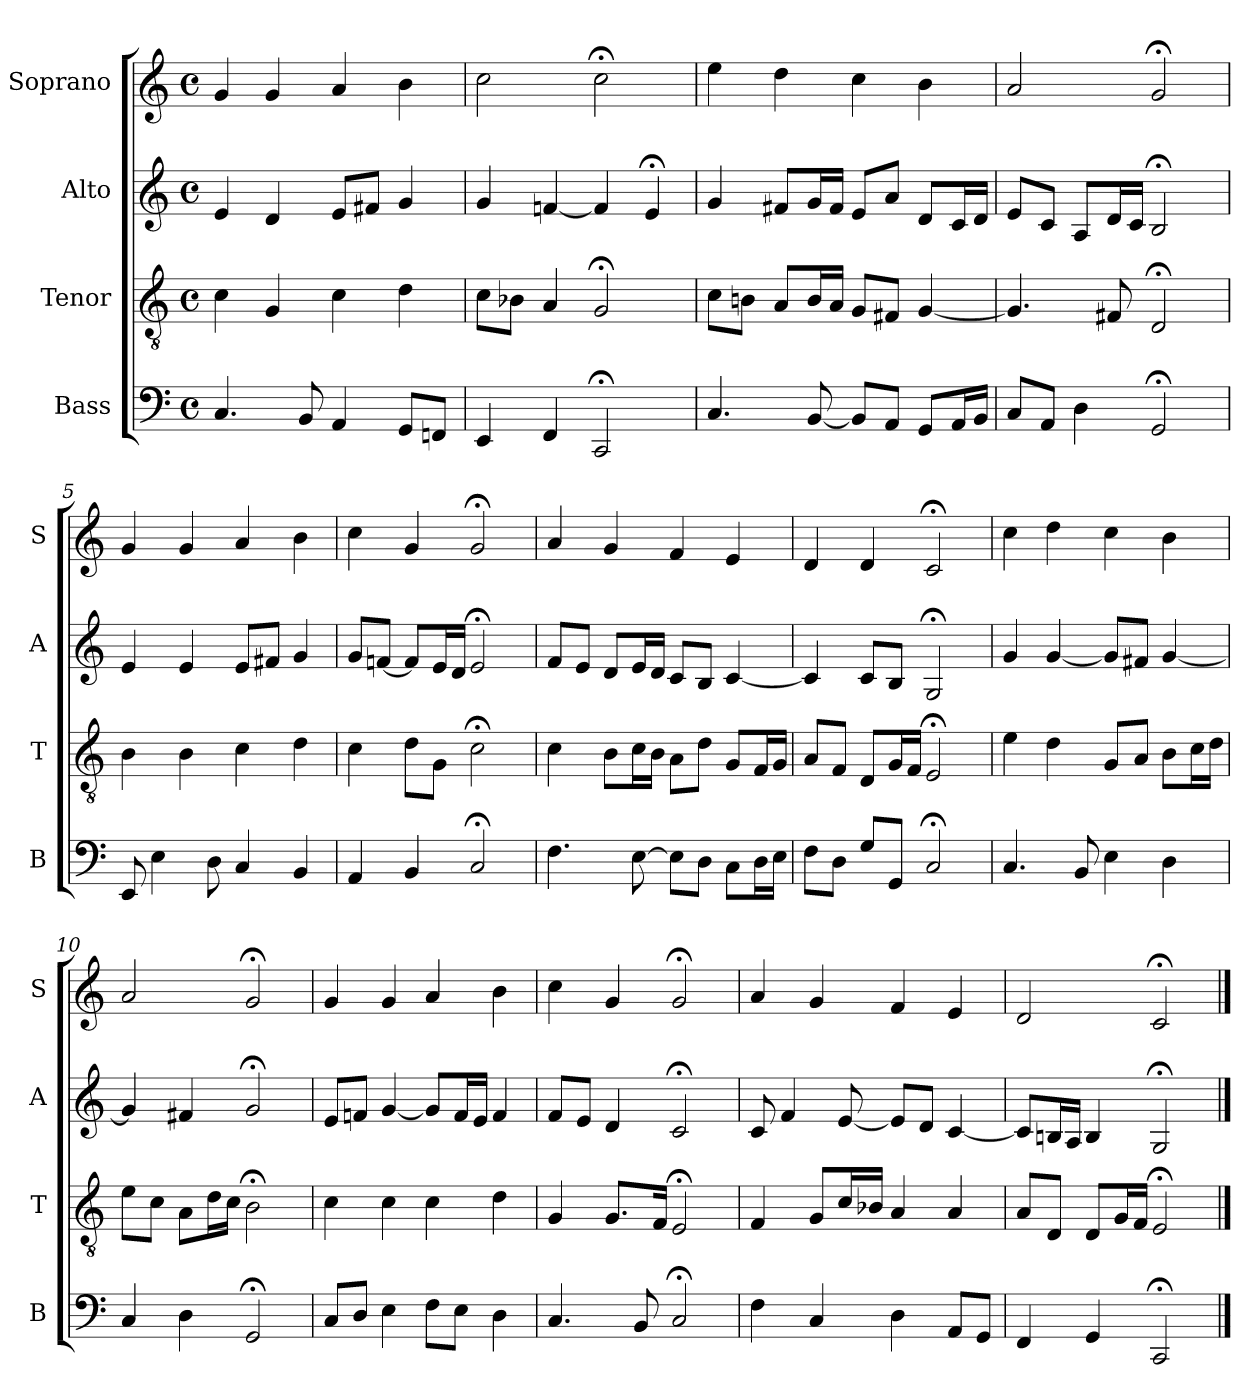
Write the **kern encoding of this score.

**kern	**kern	**kern	**kern
*part4	*part3	*part2	*part1
*staff4	*staff3	*staff2	*staff1
*I"Bass	*I"Tenor	*I"Alto	*I"Soprano
*I'B	*I'T	*I'A	*I'S
*clefF4	*clefGv2	*clefG2	*clefG2
*k[]	*k[]	*k[]	*k[]
*C:	*C:	*C:	*C:
*M4/4	*M4/4	*M4/4	*M4/4
*met(c)	*met(c)	*met(c)	*met(c)
*MM100	*MM100	*MM100	*MM100
=1	=1	=1	=1
4.C	4c	4e	4g
.	4G	4d	4g
8BB	.	.	.
4AA	4c	8eL	4a
.	.	8f#XJ	.
8GGL	4d	4g	4b
8FFnJ	.	.	.
=2	=2	=2	=2
4EE	8cL	4g	2cc
.	8B-XJ	.	.
4FF	4A	[4fn	.
2CC;<	2G;<	4f]	2cc;<
.	.	4e;<	.
=3	=3	=3	=3
4.C	8cL	4g	4ee
.	8BnJ	.	.
.	8AL	8f#XL	4dd
[8BB	16BL	16gL	.
.	16AJJ	16f#JJ	.
8BBL]	8GL	8eL	4cc
8AAJ	8F#XJ	8aJ	.
8GGL	[4G	8dL	4b
16AAL	.	16cL	.
16BBJJ	.	16dJJ	.
=4	=4	=4	=4
8CL	4.G]	8eL	2a
8AAJ	.	8cJ	.
4D	.	8AL	.
.	8F#X	16dL	.
.	.	16cJJ	.
2GG;<	2D;<	2B;<	2g;<
=5	=5	=5	=5
8EE	4B	4e	4g
4E	.	.	.
.	4B	4e	4g
8D	.	.	.
4C	4c	8eL	4a
.	.	8f#XJ	.
4BB	4d	4g	4b
=6	=6	=6	=6
4AA	4c	8gL	4cc
.	.	[8fnJ	.
4BBi	8dL	8fL]	4g
.	8GiJ	16eL	.
.	.	16dJJ	.
2C;<i	2c;<i	2e;<	2g;<
=7	=7	=7	=7
4.F	4c	8fL	4a
.	.	8eJ	.
.	8BL	8dL	4g
[8E	16cL	16eL	.
.	16BJJ	16dJJ	.
8EL]	8AL	8cL	4f
8DJ	8dJ	8BJ	.
8CL	8GL	[4c	4e
16DL	16FL	.	.
16EJJ	16GJJ	.	.
=8	=8	=8	=8
8FL	8AL	4c]	4d
8DJ	8FJ	.	.
8GL	8DL	8cL	4d
8GGJ	16GL	8BJ	.
.	16FJJ	.	.
2C;<	2E;<	2G;<	2c;<
=9	=9	=9	=9
4.C	4e	4g	4cc
.	4d	[4g	4dd
8BB	.	.	.
4E	8GL	8gL]	4cc
.	8AJ	8f#XJ	.
4D	8BL	[4g	4b
.	16cL	.	.
.	16dJJ	.	.
=10	=10	=10	=10
4C	8eL	4g]	2a
.	8cJ	.	.
4D	8AL	4f#X	.
.	16dL	.	.
.	16cJJ	.	.
2GG;<	2B;<	2g;<	2g;<
=11	=11	=11	=11
8CL	4c	8eL	4g
8DJ	.	8fnJ	.
4E	4c	[4g	4g
8FL	4c	8gL]	4a
8EJ	.	16fL	.
.	.	16eJJ	.
4D	4d	4f	4b
=12	=12	=12	=12
4.C	4G	8fL	4cc
.	.	8eJ	.
.	8.GL	4d	4g
8BB	.	.	.
.	16FJk	.	.
2C;<	2E;<	2c;<	2g;<
=13	=13	=13	=13
4F	4F	8c	4a
.	.	4f	.
4C	8GL	.	4g
.	16cL	[8e	.
.	16B-XJJ	.	.
4D	4A	8eL]	4f
.	.	8dJ	.
8AAL	4A	[4c	4e
8GGJ	.	.	.
=14	=14	=14	=14
4FF	8AL	8cL]	2d
.	8DJ	16BnL	.
.	.	16AJJ	.
4GG	8DL	4B	.
.	16GL	.	.
.	16FJJ	.	.
2CC;<	2E;<	2G;<	2c;<
==	==	==	==
*-	*-	*-	*-
